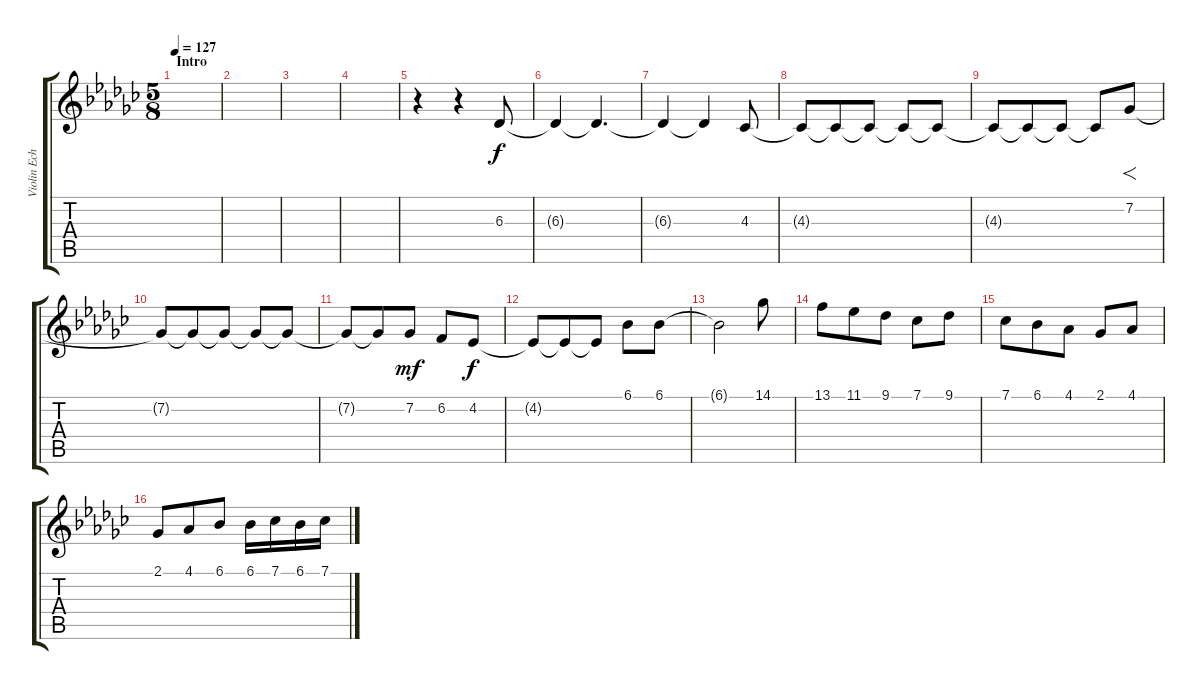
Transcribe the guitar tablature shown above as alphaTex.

\track ("Violin Echo 2" "Violin Ech") {instrument violin}
\staff {score tabs}
\tuning (E4 B3 G3 D3 A2 E2) {hide}
\ts (5 8)
\section ("" "Intro")
\tempo 127
\clef g2
\ks ebminor
|
|
|
|
r.4 r.4 6.3.8{volume 6} |
6.3{t}.4 6.3{t}.4{d} |
6.3{t}.4 6.3{t}.4 4.3.8 |
4.3{t}.8 4.3{t}.8 4.3{t}.8 4.3{t}.8 4.3{t}.8 |
4.3{t}.8 4.3{t}.8 4.3{t}.8 4.3{t}.8 7.2.8{f} |
7.2{t}.8 7.2{t}.8 7.2{t}.8 7.2{t}.8 7.2{t}.8 |
7.2{t}.8 7.2{t}.8 7.2.8{dy mf} 6.2.8 4.2.8{dy f} |
4.2{t}.8 4.2{t}.8 4.2{t}.8 6.1.8 6.1.8 |
6.1{t}.2 14.1.8 |
13.1.8 11.1.8 9.1.8 7.1.8 9.1.8 |
7.1.8 6.1.8 4.1.8 2.1.8 4.1.8 |
2.1.8 4.1.8 6.1.8 6.1.16 7.1.16 6.1.16 7.1.16
